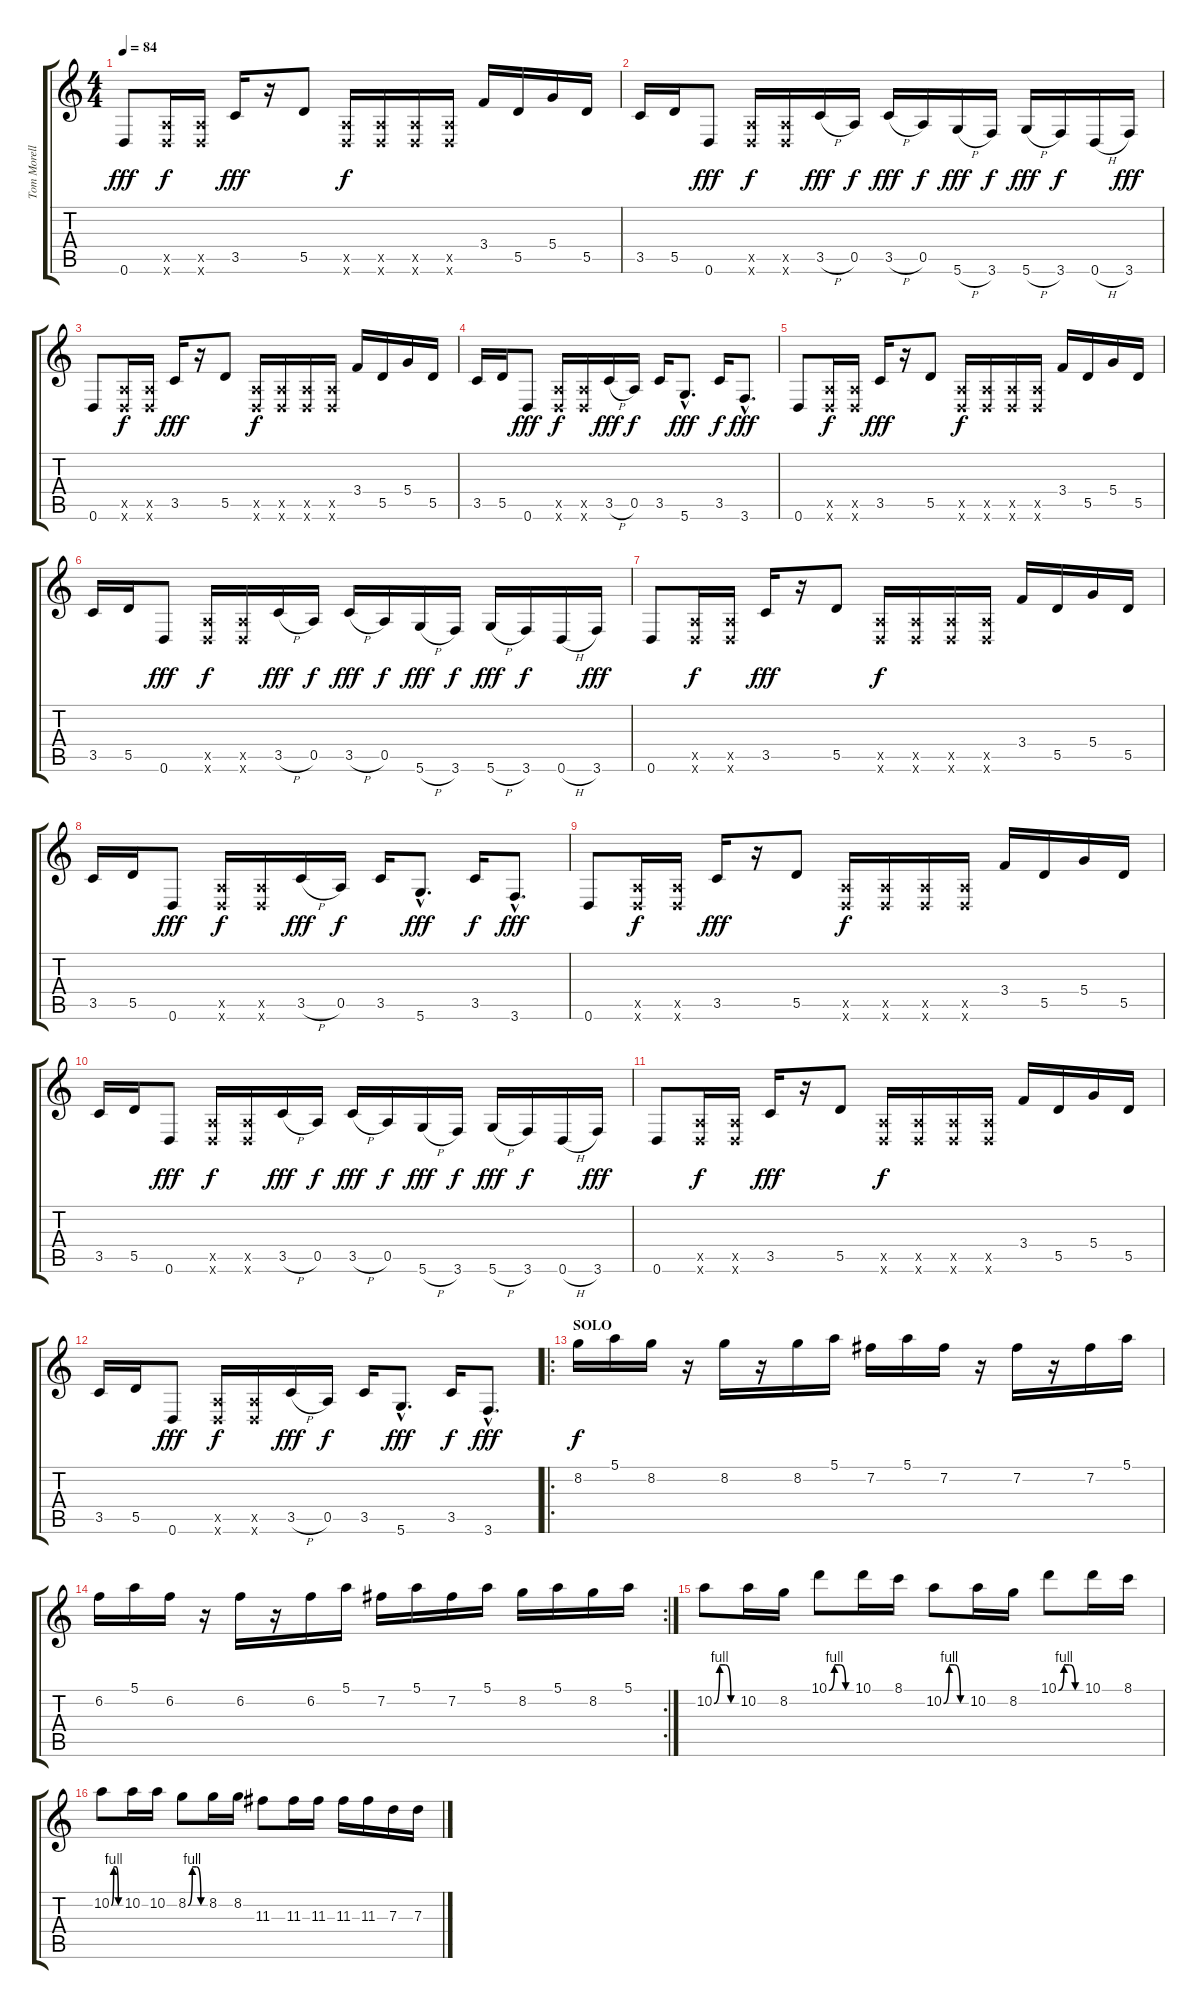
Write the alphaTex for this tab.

\track ("Tom Morello" "Tom Morell") {instrument distortionguitar}
\staff {score tabs}
\tuning (E4 B3 G3 D3 A2 D2) {hide}
\ts (4 4)
\tempo 84
\clef g2
\ks c
0.6.8{dy fff} (0.5{x} 0.6{x}).16{dy f} (0.5{x} 0.6{x}).16 3.5.16{dy fff} r.16 5.5.8 (0.5{x} 0.6{x}).16{dy f} (0.5{x} 0.6{x}).16 (0.5{x} 0.6{x}).16 (0.5{x} 0.6{x}).16 3.4.16 5.5.16 5.4.16 5.5.16 |
3.5.16 5.5.16 0.6.8{dy fff} (0.5{x} 0.6{x}).16{dy f} (0.5{x} 0.6{x}).16 3.5{h}.16{dy fff} 0.5.16{dy f} 3.5{h}.16{dy fff} 0.5.16{dy f} 5.6{h}.16{dy fff} 3.6.16{dy f} 5.6{h}.16{dy fff} 3.6.16{dy f} 0.6{h}.16 3.6.16{dy fff} |
0.6.8 (0.5{x} 0.6{x}).16{dy f} (0.5{x} 0.6{x}).16 3.5.16{dy fff} r.16 5.5.8 (0.5{x} 0.6{x}).16{dy f} (0.5{x} 0.6{x}).16 (0.5{x} 0.6{x}).16 (0.5{x} 0.6{x}).16 3.4.16 5.5.16 5.4.16 5.5.16 |
3.5.16 5.5.16 0.6.8{dy fff} (0.5{x} 0.6{x}).16{dy f} (0.5{x} 0.6{x}).16 3.5{h}.16{dy fff} 0.5.16{dy f} 3.5.16 5.6{hac}.8{d dy fff} 3.5.16{dy f} 3.6{hac}.8{d dy fff} |
0.6.8 (0.5{x} 0.6{x}).16{dy f} (0.5{x} 0.6{x}).16 3.5.16{dy fff} r.16 5.5.8 (0.5{x} 0.6{x}).16{dy f} (0.5{x} 0.6{x}).16 (0.5{x} 0.6{x}).16 (0.5{x} 0.6{x}).16 3.4.16 5.5.16 5.4.16 5.5.16 |
3.5.16 5.5.16 0.6.8{dy fff} (0.5{x} 0.6{x}).16{dy f} (0.5{x} 0.6{x}).16 3.5{h}.16{dy fff} 0.5.16{dy f} 3.5{h}.16{dy fff} 0.5.16{dy f} 5.6{h}.16{dy fff} 3.6.16{dy f} 5.6{h}.16{dy fff} 3.6.16{dy f} 0.6{h}.16 3.6.16{dy fff} |
0.6.8 (0.5{x} 0.6{x}).16{dy f} (0.5{x} 0.6{x}).16 3.5.16{dy fff} r.16 5.5.8 (0.5{x} 0.6{x}).16{dy f} (0.5{x} 0.6{x}).16 (0.5{x} 0.6{x}).16 (0.5{x} 0.6{x}).16 3.4.16 5.5.16 5.4.16 5.5.16 |
3.5.16 5.5.16 0.6.8{dy fff} (0.5{x} 0.6{x}).16{dy f} (0.5{x} 0.6{x}).16 3.5{h}.16{dy fff} 0.5.16{dy f} 3.5.16 5.6{hac}.8{d dy fff} 3.5.16{dy f} 3.6{hac}.8{d dy fff} |
0.6.8 (0.5{x} 0.6{x}).16{dy f} (0.5{x} 0.6{x}).16 3.5.16{dy fff} r.16 5.5.8 (0.5{x} 0.6{x}).16{dy f} (0.5{x} 0.6{x}).16 (0.5{x} 0.6{x}).16 (0.5{x} 0.6{x}).16 3.4.16 5.5.16 5.4.16 5.5.16 |
3.5.16 5.5.16 0.6.8{dy fff} (0.5{x} 0.6{x}).16{dy f} (0.5{x} 0.6{x}).16 3.5{h}.16{dy fff} 0.5.16{dy f} 3.5{h}.16{dy fff} 0.5.16{dy f} 5.6{h}.16{dy fff} 3.6.16{dy f} 5.6{h}.16{dy fff} 3.6.16{dy f} 0.6{h}.16 3.6.16{dy fff} |
0.6.8 (0.5{x} 0.6{x}).16{dy f} (0.5{x} 0.6{x}).16 3.5.16{dy fff} r.16 5.5.8 (0.5{x} 0.6{x}).16{dy f} (0.5{x} 0.6{x}).16 (0.5{x} 0.6{x}).16 (0.5{x} 0.6{x}).16 3.4.16 5.5.16 5.4.16 5.5.16 |
3.5.16 5.5.16 0.6.8{dy fff} (0.5{x} 0.6{x}).16{dy f} (0.5{x} 0.6{x}).16 3.5{h}.16{dy fff} 0.5.16{dy f} 3.5.16 5.6{hac}.8{d dy fff} 3.5.16{dy f} 3.6{hac}.8{d dy fff} |
\ro
\section ("" "SOLO")
8.2.16{dy f} 5.1.16 8.2.16 r.16 8.2.16 r.16 8.2.16 5.1.16 7.2.16 5.1.16 7.2.16 r.16 7.2.16 r.16 7.2.16 5.1.16 |
\rc 2
6.2.16 5.1.16 6.2.16 r.16 6.2.16 r.16 6.2.16 5.1.16 7.2.16 5.1.16 7.2.16 5.1.16 8.2.16 5.1.16 8.2.16 5.1.16 |
10.2{be (custom 0 0 15 4 30 4 45 0 60 0)}.8 10.2.16 8.2.16 10.1{be (custom 0 0 15 4 30 4 45 0 60 0)}.8 10.1.16 8.1.16 10.2{be (custom 0 0 15 4 30 4 45 0 60 0)}.8 10.2.16 8.2.16 10.1{be (custom 0 0 15 4 30 4 45 0 60 0)}.8 10.1.16 8.1.16 |
10.2{be (custom 0 0 15 4 30 4 45 0 60 0)}.8 10.2.16 10.2.16 8.2{be (custom 0 0 15 4 30 4 45 0 60 0)}.8 8.2.16 8.2.16 11.3.8 11.3.16 11.3.16 11.3.16 11.3.16 7.3.16 7.3.16
